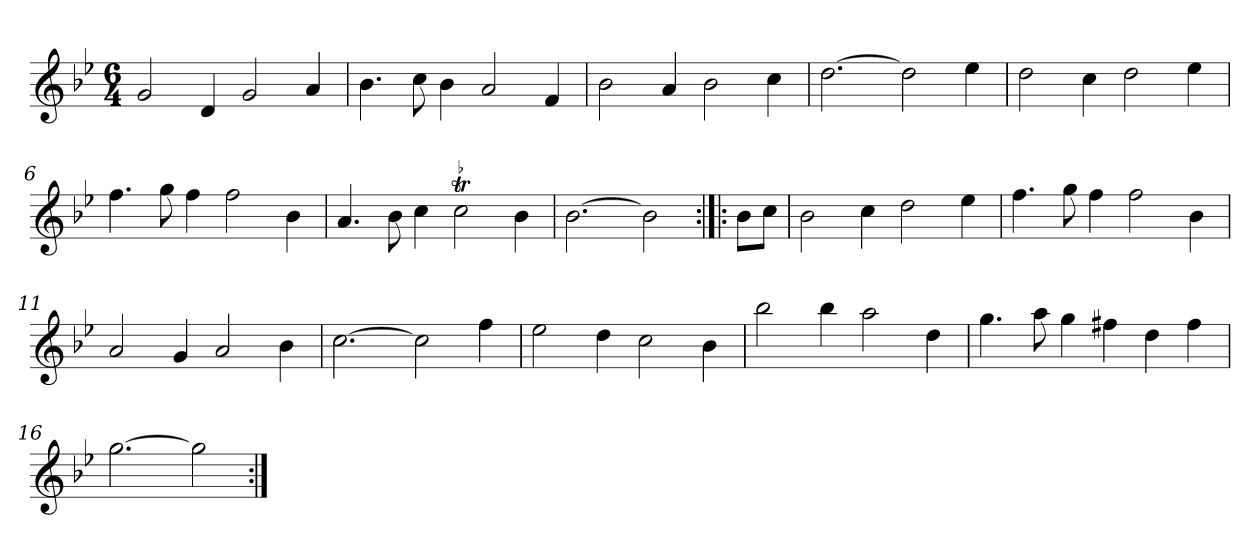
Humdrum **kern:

**kern
*part1
*staff1
*clefG2
*k[b-e-]
*g:
*M6/4
*MM168
=1
2g
4d
2g
4a
=2
4.b-
8cc
4b-
2a
4f
=3
2b-
4a
2b-
4cc
=4
[2.dd
2dd]
4ee-
=5
2dd
4cc
2dd
4ee-
=6
4.ff
8gg
4ff
2ff
4b-
=7
4.a
8b-
4cc
!LO:TR:acc=-
2cct
4b-
=8
[2.b-
2b-]
=:|!|:
8b-\L
8cc\J
=9
2b-
4cc
2dd
4ee-
=10
4.ff
8gg
4ff
2ff
4b-
=11
2a
4g
2a
4b-
=12
[2.cc
2cc]
4ff
=13
2ee-
4dd
2cc
4b-
=14
2bb-
4bb-
2aa
4dd
=15
4.gg
8aa
4gg
4ff#X
4dd
4ff#
=16
[2.gg
2gg]
=:|!
*-
